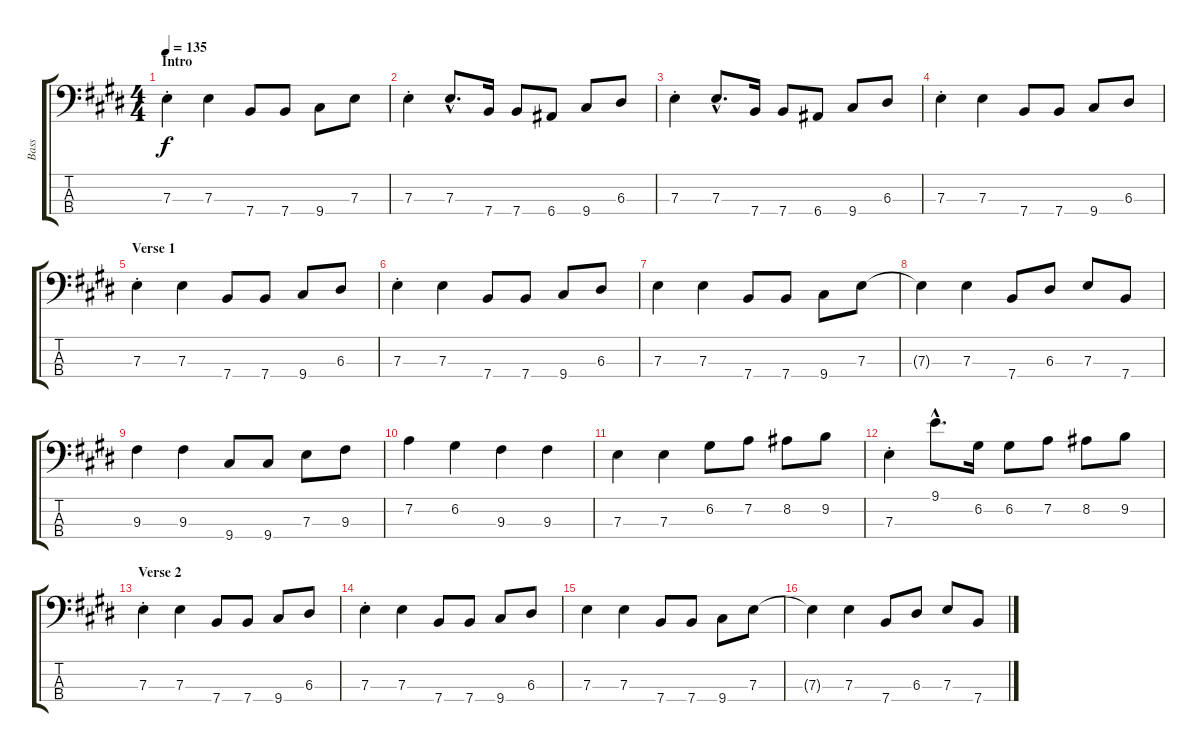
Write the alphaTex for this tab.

\track ("Bass" "Bass") {instrument electricbasspick}
\staff {score tabs}
\tuning (G2 D2 A1 E1) {hide}
\ts (4 4)
\section ("" "Intro")
\tempo 135
\clef f4
\ks e
7.3{st}.4{dy f instrument electricbasspick} 7.3.4 7.4.8 7.4.8 9.4.8 7.3.8 |
7.3{st}.4 7.3{hac}.8{d} 7.4.16 7.4.8 6.4.8 9.4.8 6.3.8 |
7.3{st}.4 7.3{hac}.8{d} 7.4.16 7.4.8 6.4.8 9.4.8 6.3.8 |
7.3{st}.4 7.3.4 7.4.8 7.4.8 9.4.8 6.3.8 |
\section ("" "Verse 1")
7.3{st}.4 7.3.4 7.4.8 7.4.8 9.4.8 6.3.8 |
7.3{st}.4 7.3.4 7.4.8 7.4.8 9.4.8 6.3.8 |
7.3.4 7.3.4 7.4.8 7.4.8 9.4.8 7.3.8 |
7.3{t}.4 7.3.4 7.4.8 6.3.8 7.3.8 7.4.8 |
9.3.4 9.3.4 9.4.8 9.4.8 7.3.8 9.3.8 |
7.2.4 6.2.4 9.3.4 9.3.4 |
7.3.4 7.3.4 6.2.8 7.2.8 8.2.8 9.2.8 |
7.3{st}.4 9.1{hac}.8{d} 6.2.16 6.2.8 7.2.8 8.2.8 9.2.8 |
\section ("" "Verse 2")
7.3{st}.4 7.3.4 7.4.8 7.4.8 9.4.8 6.3.8 |
7.3{st}.4 7.3.4 7.4.8 7.4.8 9.4.8 6.3.8 |
7.3.4 7.3.4 7.4.8 7.4.8 9.4.8 7.3.8 |
7.3{t}.4 7.3.4 7.4.8 6.3.8 7.3.8 7.4.8
